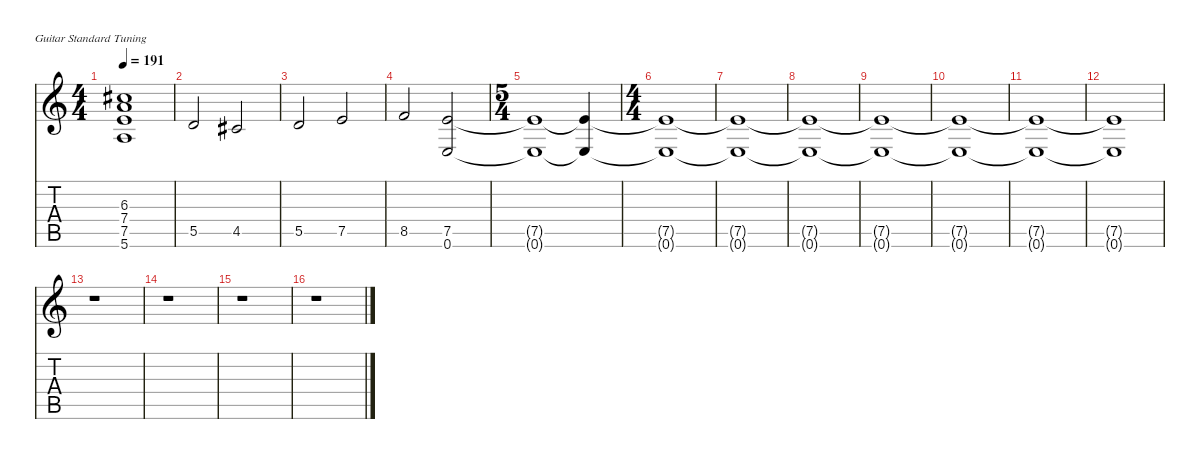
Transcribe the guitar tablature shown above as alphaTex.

\defaultSystemsLayout 4
\hideDynamics
\bracketExtendMode nobrackets
\singleTrackTrackNamePolicy hidden
\multiTrackTrackNamePolicy hidden
\firstSystemTrackNameMode fullname
\firstSystemTrackNameOrientation horizontal
\otherSystemsTrackNameOrientation horizontal
\track ("Guitar 1" "dist.guit.") {mute instrument distortionguitar}
\staff {score tabs}
\tuning (E4 B3 G3 D3 A2 E2)
\ts (4 4)
\tempo 191
\clef g2
\ks c
(6.3{t acc #} 7.4{t} 7.5{t} 5.6{t}).1{dy mf beam Up} |
5.5.2{beam Up} 4.5{acc #}.2{beam Up} |
5.5.2{beam Up} 7.5.2{beam Up} |
8.5.2{beam Up} (7.5 0.6).2{beam Up} |
\ts (5 4)
\beaming (8 6 4)
(7.5{t} 0.6{t}).1{beam Up} (7.5{t} 0.6{t}).4{beam Up} |
\ts (4 4)
\beaming (8 2 2 2 2)
(0.6{t} 7.5{t}).1{beam Up} |
(0.6{t} 7.5{t}).1{beam Up} |
(0.6{t} 7.5{t}).1{beam Up} |
(0.6{t} 7.5{t}).1{beam Up} |
(0.6{t} 7.5{t}).1{beam Up} |
(0.6{t} 7.5{t}).1{beam Up} |
(0.6{t} 7.5{t}).1{beam Up} |
r.1{beam Down} |
r.1{beam Down} |
r.1{beam Down} |
r.1{beam Down}
